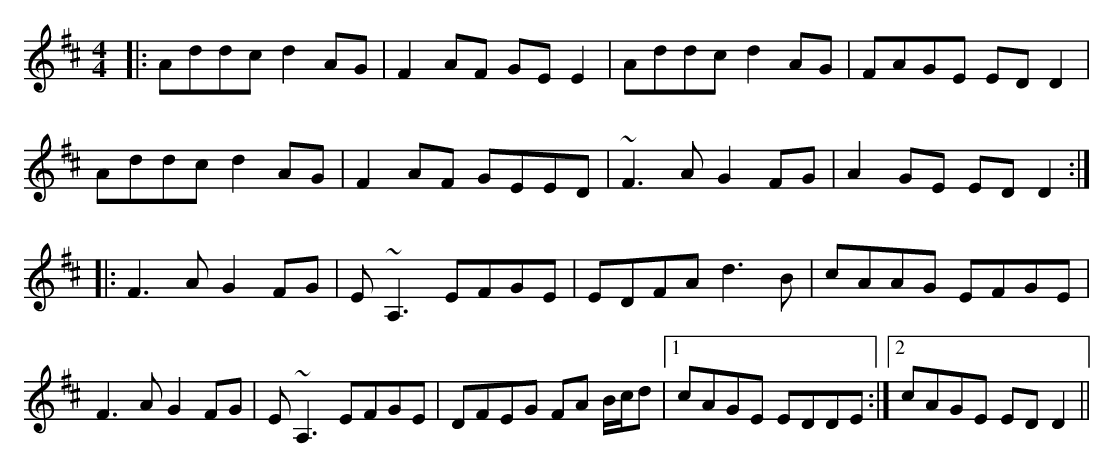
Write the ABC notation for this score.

X:1
M:4/4
K:D
|:Addc d2AG|F2AF GEE2|Addc d2AG|FAGE EDD2|
Addc d2AG|F2AF GEED|~F3A G2FG|A2GE EDD2:|
|:F3A G2FG|E~A,3 EFGE|EDFA d3B|cAAG EFGE|
F3A G2FG|E~A,3 EFGE|DFEG FA B/c/d|1 cAGE EDDE:|2 cAGE EDD2||
